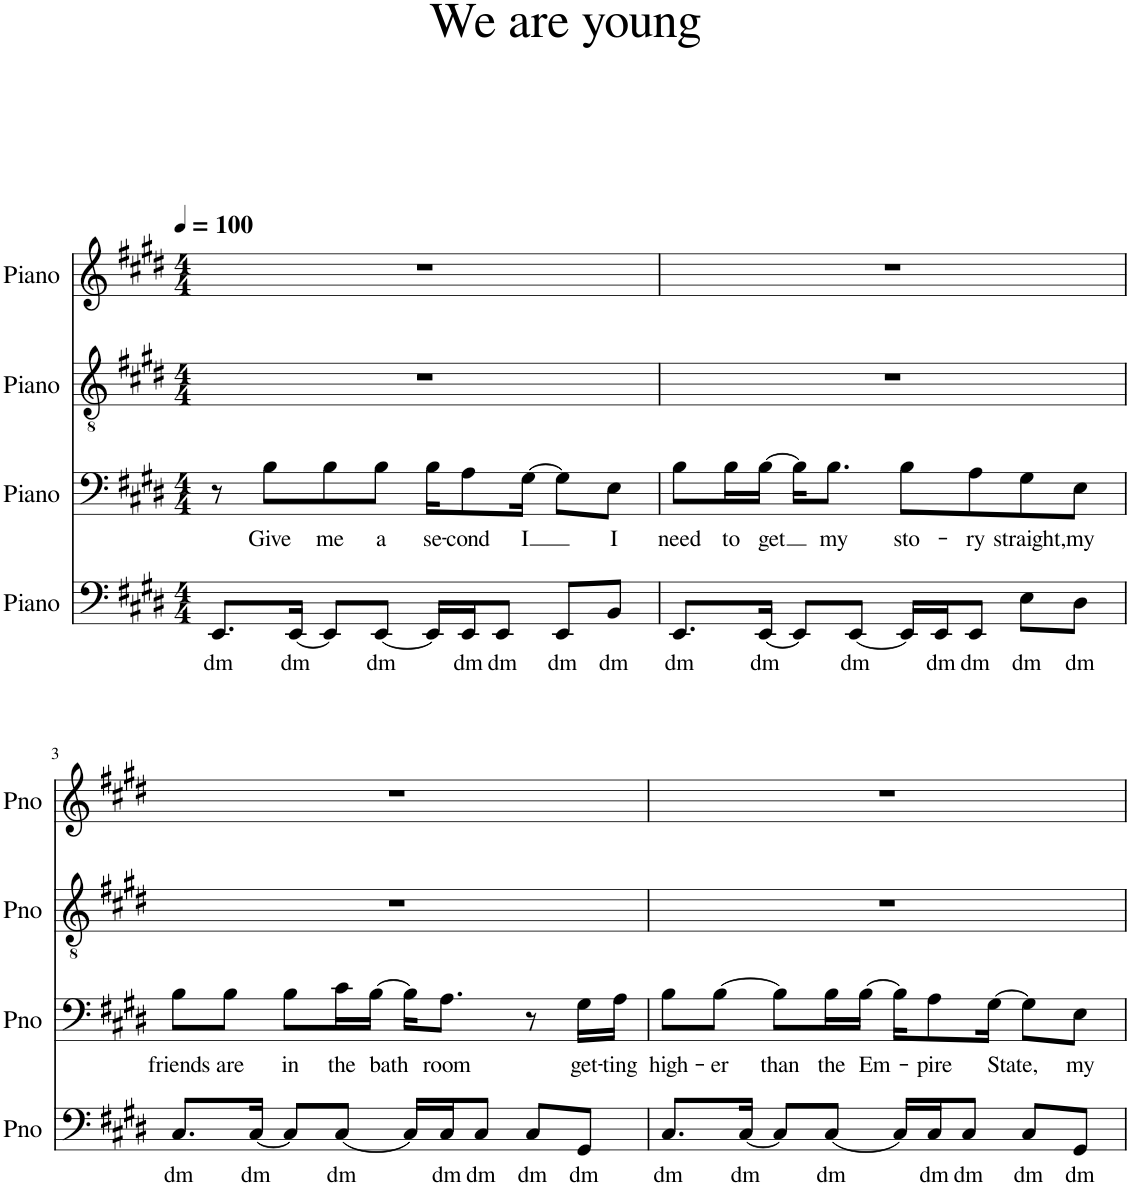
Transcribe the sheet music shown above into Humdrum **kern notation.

**kern	**text	**kern	**text	**kern	**kern
*part4	*part4	*part3	*part3	*part2	*part1
*staff4	*staff4	*staff3	*staff3	*staff2	*staff1
*I"Piano	*	*I"Piano	*	*I"Piano	*I"Piano
*I'Pno	*	*I'Pno	*	*I'Pno	*I'Pno
*clefF4	*	*clefF4	*	*clefGv2	*clefG2
*k[f#c#g#d#]	*	*k[f#c#g#d#]	*	*k[f#c#g#d#]	*k[f#c#g#d#]
*M4/4	*	*M4/4	*	*M4/4	*M4/4
*MM100	*	*MM100	*	*MM100	*MM100
=1	=1	=1	=1	=1	=1
!	!LO:LY:b	!	!	!	!
8.EE/L	dm	8r	.	1r	1r
!	!	!	!LO:LY:b	!	!
.	.	8B\L	Give	.	.
!	!LO:LY:b	!	!	!	!
[16EE/Jk	dm	.	.	.	.
!	!	!	!LO:LY:b	!	!
8EE/L]	.	8B\	me	.	.
!	!LO:LY:b	!	!LO:LY:b	!	!
[8EE/J	dm	8B\J	a	.	.
!	!	!	!LO:LY:b	!	!
16EE/LL]	.	16B\KL	se-	.	.
!	!LO:LY:b	!	!LO:LY:b	!	!
16EE/J	dm	8A\	-cond	.	.
!	!LO:LY:b	!	!	!	!
8EE/J	dm	.	.	.	.
!	!	!	!LO:LY:b	!	!
.	.	[16G#\Jk	I	.	.
!	!LO:LY:b	!	!	!	!
8EE/L	dm	8G#\L]	.	.	.
!	!LO:LY:b	!	!LO:LY:b	!	!
8BB/J	dm	8E\J	I	.	.
=2	=2	=2	=2	=2	=2
!	!LO:LY:b	!	!LO:LY:b	!	!
8.EE/L	dm	8B\L	need	1r	1r
!	!	!	!LO:LY:b	!	!
.	.	16B\L	to	.	.
!	!LO:LY:b	!	!LO:LY:b	!	!
[16EE/Jk	dm	[16B\JJ	get	.	.
8EE/L]	.	16B\KL]	.	.	.
!	!	!	!LO:LY:b	!	!
.	.	8.B\J	my	.	.
!	!LO:LY:b	!	!	!	!
[8EE/J	dm	.	.	.	.
!	!	!	!LO:LY:b	!	!
16EE/LL]	.	8B\L	sto-	.	.
!	!LO:LY:b	!	!	!	!
16EE/J	dm	.	.	.	.
!	!LO:LY:b	!	!LO:LY:b	!	!
8EE/J	dm	8A\	-ry	.	.
!	!LO:LY:b	!	!LO:LY:b	!	!
8E\L	dm	8G#\	straight,	.	.
!	!LO:LY:b	!	!LO:LY:b	!	!
8D#\J	dm	8E\J	my	.	.
!!LO:LB:g=z
=3	=3	=3	=3	=3	=3
!	!LO:LY:b	!	!LO:LY:b	!	!
8.C#/L	dm	8B\L	friends	1r	1r
!	!	!	!LO:LY:b	!	!
.	.	8B\J	are	.	.
!	!LO:LY:b	!	!	!	!
[16C#/Jk	dm	.	.	.	.
!	!	!	!LO:LY:b	!	!
8C#/L]	.	8B\L	in	.	.
!	!LO:LY:b	!	!LO:LY:b	!	!
[8C#/J	dm	16c#\L	the	.	.
!	!	!	!LO:LY:b	!	!
.	.	[16B\JJ	bath	.	.
16C#/LL]	.	16B\KL]	.	.	.
!	!LO:LY:b	!	!LO:LY:b	!	!
16C#/J	dm	8.A\J	room	.	.
!	!LO:LY:b	!	!	!	!
8C#/J	dm	.	.	.	.
!	!LO:LY:b	!	!	!	!
8C#/L	dm	8r	.	.	.
!	!LO:LY:b	!	!LO:LY:b	!	!
8GG#/J	dm	16G#\LL	get-	.	.
!	!	!	!LO:LY:b	!	!
.	.	16A\JJ	-ting	.	.
=4	=4	=4	=4	=4	=4
!	!LO:LY:b	!	!LO:LY:b	!	!
8.C#/L	dm	8B\L	high-	1r	1r
!	!	!	!LO:LY:b	!	!
.	.	[8B\J	-er	.	.
!	!LO:LY:b	!	!	!	!
[16C#/Jk	dm	.	.	.	.
!	!	!	!LO:LY:b	!	!
8C#/L]	.	8B\L]	than	.	.
!	!LO:LY:b	!	!LO:LY:b	!	!
[8C#/J	dm	16B\L	the	.	.
!	!	!	!LO:LY:b	!	!
.	.	[16B\JJ	Em-	.	.
16C#/LL]	.	16B\KL]	.	.	.
!	!LO:LY:b	!	!LO:LY:b	!	!
16C#/J	dm	8A\	-pire	.	.
!	!LO:LY:b	!	!	!	!
8C#/J	dm	.	.	.	.
!	!	!	!LO:LY:b	!	!
.	.	[16G#\Jk	State,	.	.
!	!LO:LY:b	!	!	!	!
8C#/L	dm	8G#\L]	.	.	.
!	!LO:LY:b	!	!LO:LY:b	!	!
8GG#/J	dm	8E\J	my	.	.
=	=	=	=	=	=
*-	*-	*-	*-	*-	*-
